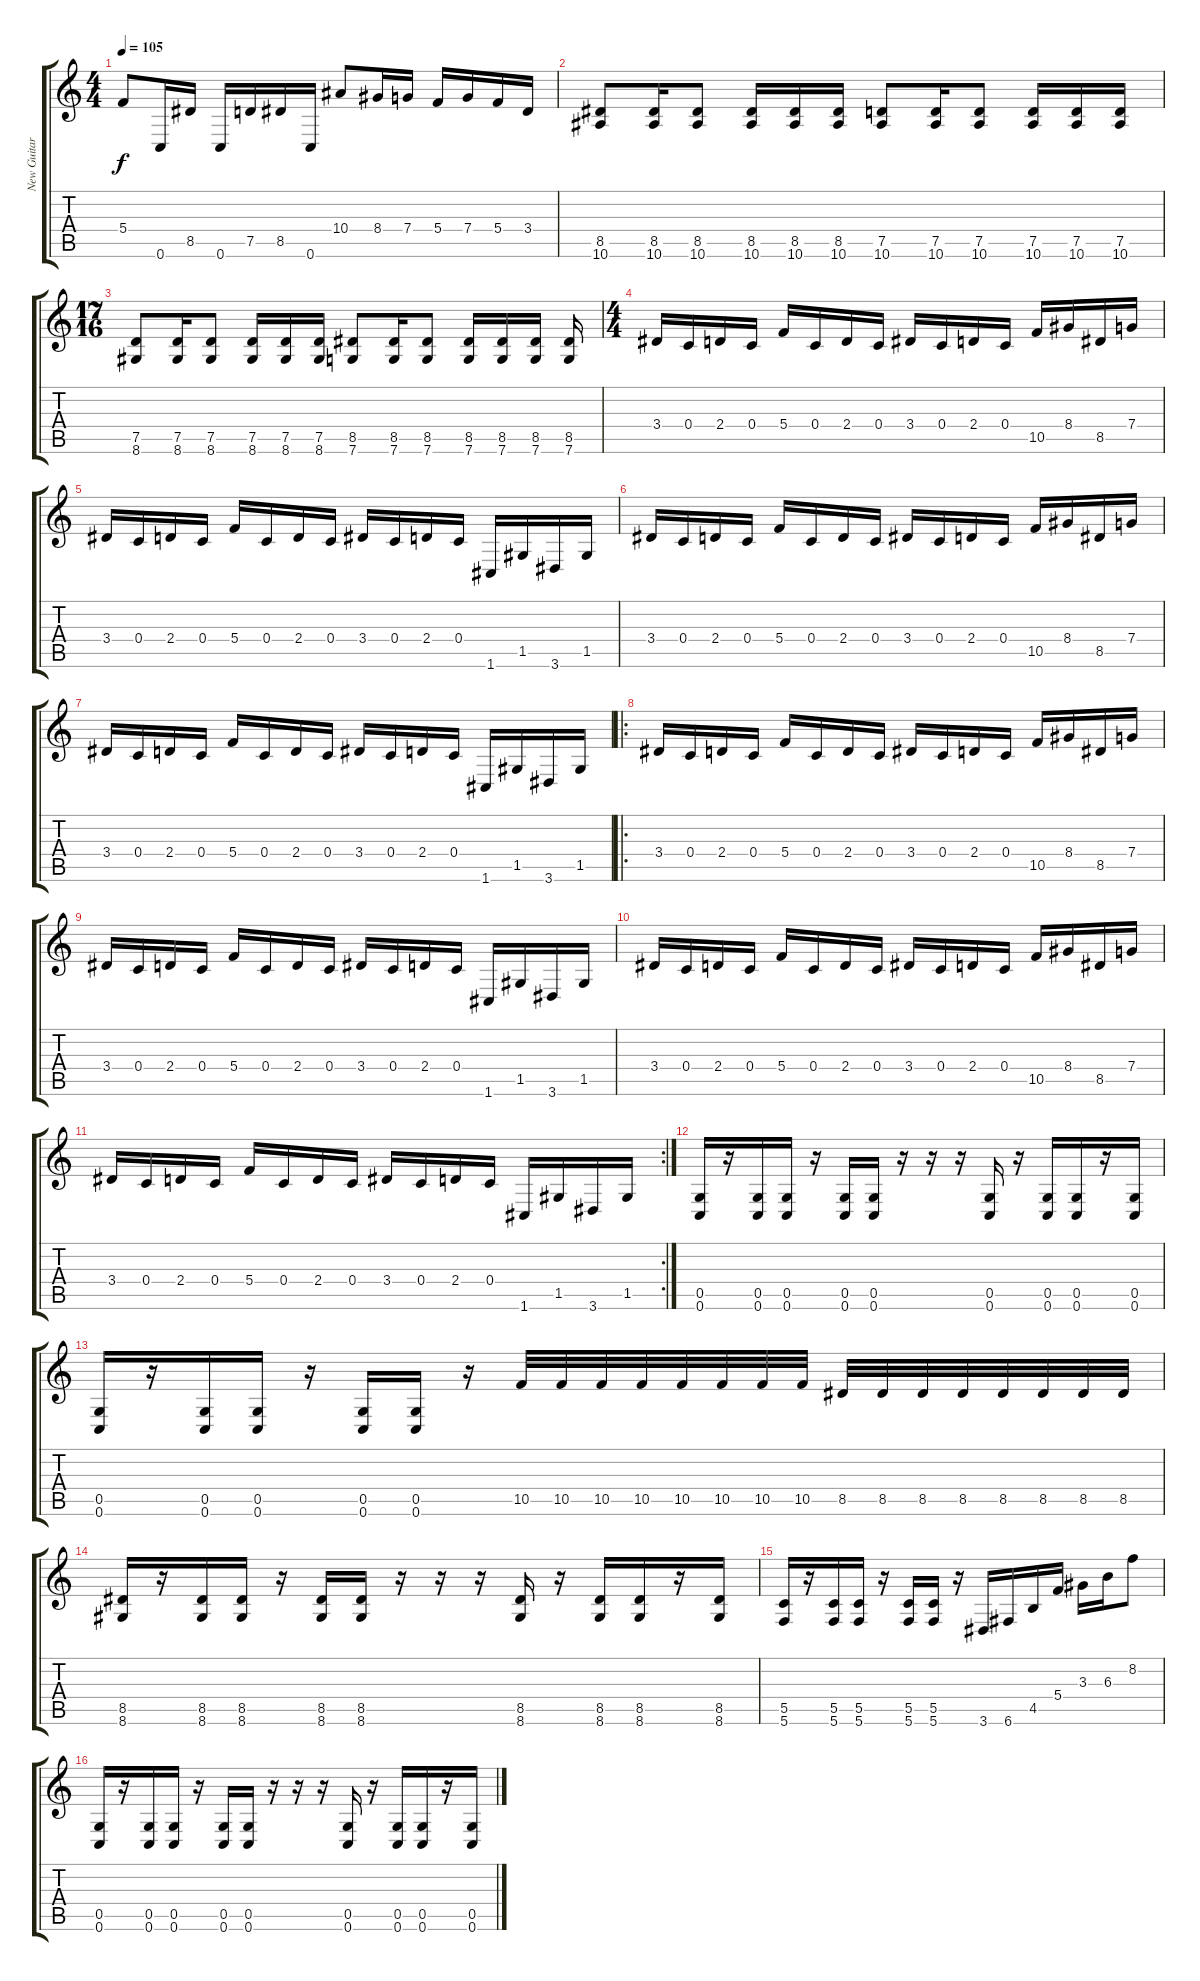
\track ("New Guitar" "New Guitar") {instrument distortionguitar}
\staff {score tabs}
\tuning (D4 A3 F3 C3 G2 C2) {hide}
\ts (4 4)
\tempo 105
\clef g2
\ks c
5.4.8{dy f} 0.6.16 8.5.16 0.6.16 7.5.16 8.5.16 0.6.16 10.4.8 8.4.16 7.4.16 5.4.16 7.4.16 5.4.16 3.4.16 |
(8.5 10.6).8 (8.5 10.6).16 (8.5 10.6).8 (8.5 10.6).16 (8.5 10.6).16 (8.5 10.6).16 (7.5 10.6).8 (7.5 10.6).16 (7.5 10.6).8 (7.5 10.6).16 (7.5 10.6).16 (7.5 10.6).16 |
\ts (17 16)
(7.5 8.6).8 (7.5 8.6).16 (7.5 8.6).8 (7.5 8.6).16 (7.5 8.6).16 (7.5 8.6).16 (8.5 7.6).8 (8.5 7.6).16 (8.5 7.6).8 (8.5 7.6).16 (8.5 7.6).16 (8.5 7.6).16 (8.5 7.6).16 |
\ts (4 4)
3.4.16 0.4.16 2.4.16 0.4.16 5.4.16 0.4.16 2.4.16 0.4.16 3.4.16 0.4.16 2.4.16 0.4.16 10.5.16 8.4.16 8.5.16 7.4.16 |
3.4.16 0.4.16 2.4.16 0.4.16 5.4.16 0.4.16 2.4.16 0.4.16 3.4.16 0.4.16 2.4.16 0.4.16 1.6.16 1.5.16 3.6.16 1.5.16 |
3.4.16 0.4.16 2.4.16 0.4.16 5.4.16 0.4.16 2.4.16 0.4.16 3.4.16 0.4.16 2.4.16 0.4.16 10.5.16 8.4.16 8.5.16 7.4.16 |
3.4.16 0.4.16 2.4.16 0.4.16 5.4.16 0.4.16 2.4.16 0.4.16 3.4.16 0.4.16 2.4.16 0.4.16 1.6.16 1.5.16 3.6.16 1.5.16 |
\ro
3.4.16 0.4.16 2.4.16 0.4.16 5.4.16 0.4.16 2.4.16 0.4.16 3.4.16 0.4.16 2.4.16 0.4.16 10.5.16 8.4.16 8.5.16 7.4.16 |
3.4.16 0.4.16 2.4.16 0.4.16 5.4.16 0.4.16 2.4.16 0.4.16 3.4.16 0.4.16 2.4.16 0.4.16 1.6.16 1.5.16 3.6.16 1.5.16 |
3.4.16 0.4.16 2.4.16 0.4.16 5.4.16 0.4.16 2.4.16 0.4.16 3.4.16 0.4.16 2.4.16 0.4.16 10.5.16 8.4.16 8.5.16 7.4.16 |
\rc 2
3.4.16 0.4.16 2.4.16 0.4.16 5.4.16 0.4.16 2.4.16 0.4.16 3.4.16 0.4.16 2.4.16 0.4.16 1.6.16 1.5.16 3.6.16 1.5.16 |
(0.5 0.6).16 r.16 (0.5 0.6).16 (0.5 0.6).16 r.16 (0.5 0.6).16 (0.5 0.6).16 r.16 r.16 r.16 (0.5 0.6).16 r.16 (0.5 0.6).16 (0.5 0.6).16 r.16 (0.5 0.6).16 |
(0.5 0.6).16 r.16 (0.5 0.6).16 (0.5 0.6).16 r.16 (0.5 0.6).16 (0.5 0.6).16 r.16 10.5.32 10.5.32 10.5.32 10.5.32 10.5.32 10.5.32 10.5.32 10.5.32 8.5.32 8.5.32 8.5.32 8.5.32 8.5.32 8.5.32 8.5.32 8.5.32 |
(8.5 8.6).16 r.16 (8.5 8.6).16 (8.5 8.6).16 r.16 (8.5 8.6).16 (8.5 8.6).16 r.16 r.16 r.16 (8.5 8.6).16 r.16 (8.5 8.6).16 (8.5 8.6).16 r.16 (8.5 8.6).16 |
(5.5 5.6).16 r.16 (5.5 5.6).16 (5.5 5.6).16 r.16 (5.5 5.6).16 (5.5 5.6).16 r.16 3.6.16 6.6.16 4.5.16 5.4.16 3.3.16 6.3.16 8.2.8 |
(0.5 0.6).16 r.16 (0.5 0.6).16 (0.5 0.6).16 r.16 (0.5 0.6).16 (0.5 0.6).16 r.16 r.16 r.16 (0.5 0.6).16 r.16 (0.5 0.6).16 (0.5 0.6).16 r.16 (0.5 0.6).16
